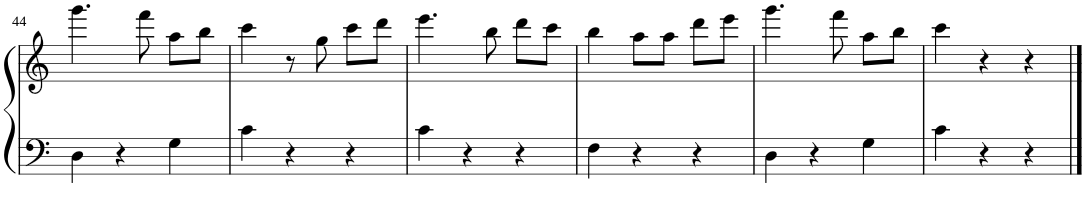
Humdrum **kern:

**kern	**kern
*part1	*part1
*staff2	*staff1
*I"Piano	*
*I'Pno.	*
!!LO:PB:g=z
*clefF4	*clefG2
*k[]	*k[]
*M3/4	*M3/4
=44	=44
4D\	4.ggg\
4r	.
.	8fff\
4G\	8aa\L
.	8bb\J
=45	=45
4c\	4ccc\
4r	8r
.	8gg\
4r	8ccc\L
.	8ddd\J
=46	=46
4c\	4.eee\
4r	.
.	8bb\
4r	8ddd\L
.	8ccc\J
=47	=47
4F\	4bb\
4r	8aa\L
.	8aa\J
4r	8ddd\L
.	8eee\J
=48	=48
4D\	4.ggg\
4r	.
.	8fff\
4G\	8aa\L
.	8bb\J
=49	=49
4c\	4ccc\
4r	4r
4r	4r
==	==
*-	*-
